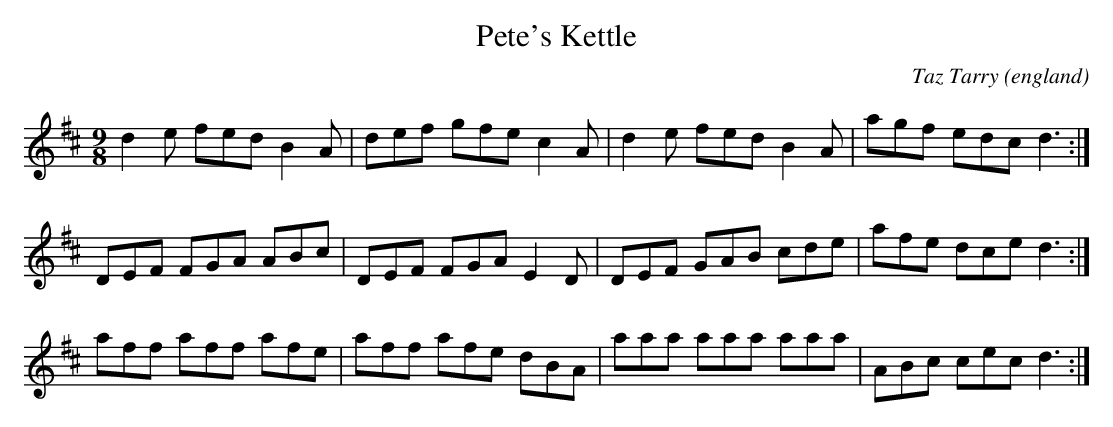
X:1
T:Pete's Kettle
O:england
M:9/8
L:1/8
C:Taz Tarry
K:D
d2e fed B2A|def gfe c2A|d2e fed B2A|agf edc d3:|
DEF FGA ABc|DEF FGA E2D|DEF GAB cde|afe dce d3:|
aff aff afe|aff afe dBA|aaa aaa aaa|ABc cec d3:|
